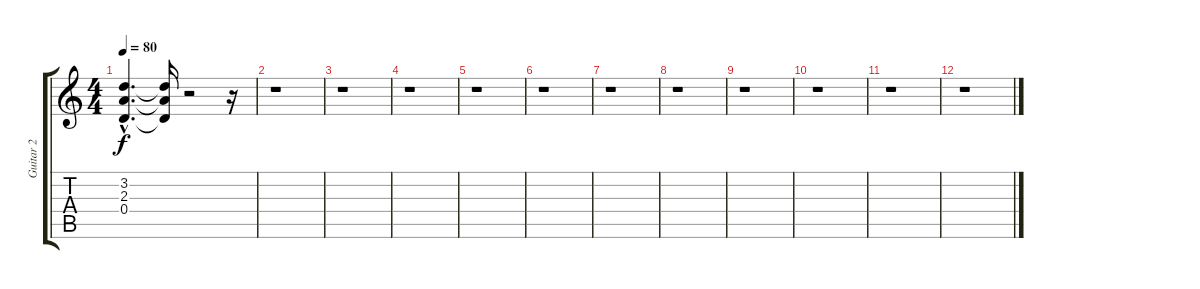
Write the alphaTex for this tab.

\track ("Guitar 2" "Guitar 2") {instrument distortionguitar}
\staff {score tabs}
\tuning (E4 B3 G3 D3 A2 E2) {hide}
\ts (4 4)
\tempo 80
\clef g2
\ks c
(3.2{hac t} 2.3{hac t} 0.4{hac t}).4{d dy f} (3.2{t} 2.3{t} 0.4{t}).16 r.2 r.16 |
r.1 |
r.1 |
r.1 |
r.1 |
r.1 |
r.1 |
r.1 |
r.1 |
r.1 |
r.1 |
r.1
